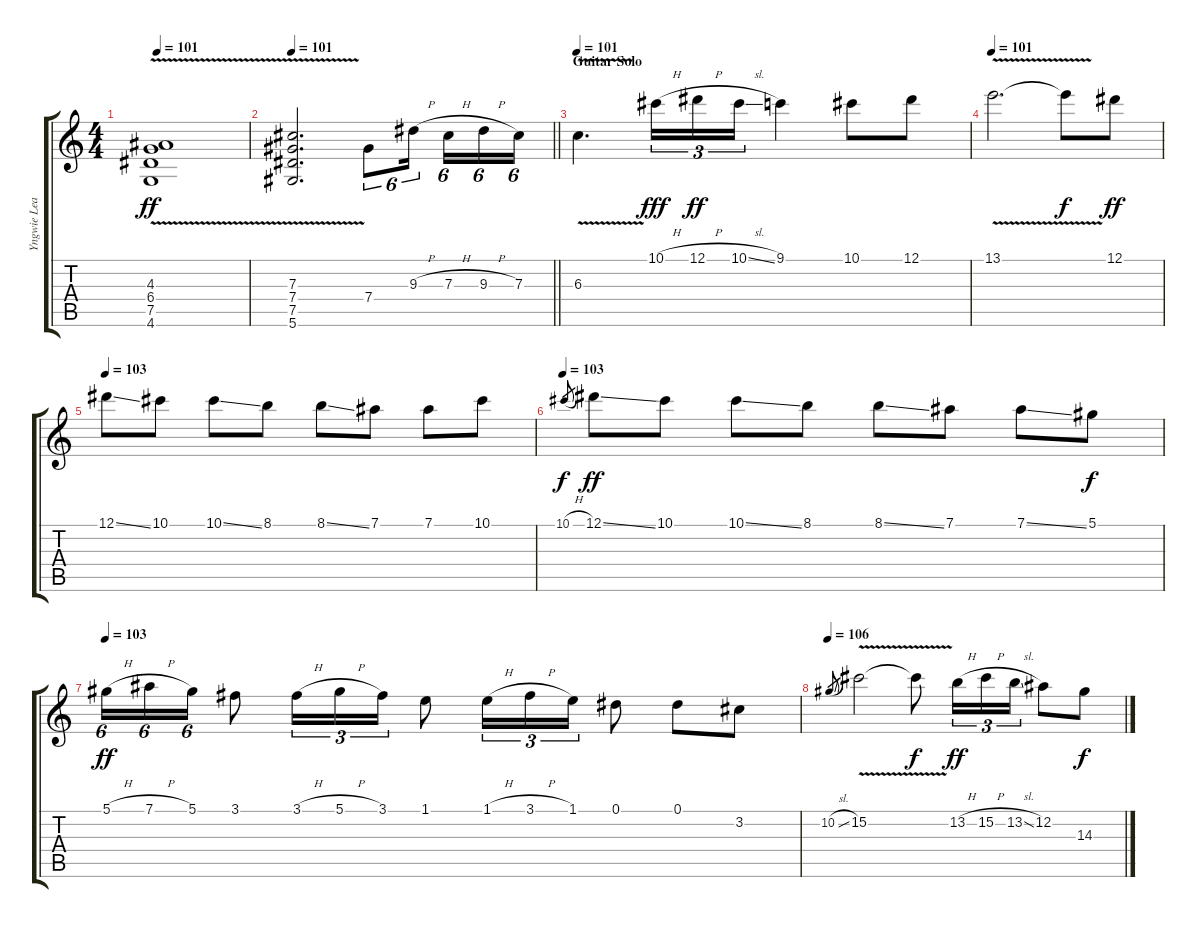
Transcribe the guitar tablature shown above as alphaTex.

\track ("Yngwie Lead" "Yngwie Lea") {instrument overdrivenguitar}
\staff {score tabs}
\tuning (Eb4 Bb3 Gb3 Db3 Ab2 Eb2) {hide}
\ts (4 4)
\tempo 101
\clef g2
\ks c
(4.3{v} 6.4{v} 7.5{v} 4.6{v}).1{dy ff volume 12} |
\tempo 101
\barLineRight lightlight
(7.3{v} 7.4{v} 7.5{v} 5.6{v}).2{d} 7.4.8{tu (6 4) volume 16} 9.3{h}.16{tu (6 4)} 7.3{h}.16{tu (6 4)} 9.3{h}.16{tu (6 4)} 7.3.16{tu (6 4)} |
\section ("" "Guitar Solo")
\tempo 101
6.3{v}.4{d} 10.1{h}.16{tu (3 2) dy fff} 12.1{h}.16{tu (3 2) dy ff} 10.1{sl}.16{tu (3 2)} 9.1.4 10.1.8 12.1.8 |
\tempo 101
13.1{v}.2{d} 13.1{t}.8{dy f} 12.1.8{dy ff} |
\tempo 103
12.1{ss}.8 10.1.8 10.1{ss}.8 8.1.8 8.1{ss}.8 7.1.8 7.1.8 10.1.8 |
\tempo 103
10.1{h}.8{gr dy f} 12.1{ss}.8{dy ff} 10.1.8 10.1{ss}.8 8.1.8 8.1{ss}.8 7.1.8 7.1{ss}.8 5.1.8{dy f} |
\tempo 103
5.1{h}.16{tu (6 4) dy ff} 7.1{h}.16{tu (6 4)} 5.1.16{tu (6 4)} 3.1.8 3.1{h}.16{tu (3 2)} 5.1{h}.16{tu (3 2)} 3.1.16{tu (3 2)} 1.1.8 1.1{h}.16{tu (3 2)} 3.1{h}.16{tu (3 2)} 1.1.16{tu (3 2)} 0.1.8 0.1.8 3.2.8 |
\tempo 106
10.2{sl}.8{gr} 15.2{v}.2 15.2{t}.8{dy f} 13.2{h}.16{tu (3 2) dy ff} 15.2{h}.16{tu (3 2)} 13.2{sl}.16{tu (3 2)} 12.2.8 14.3.8{dy f}
